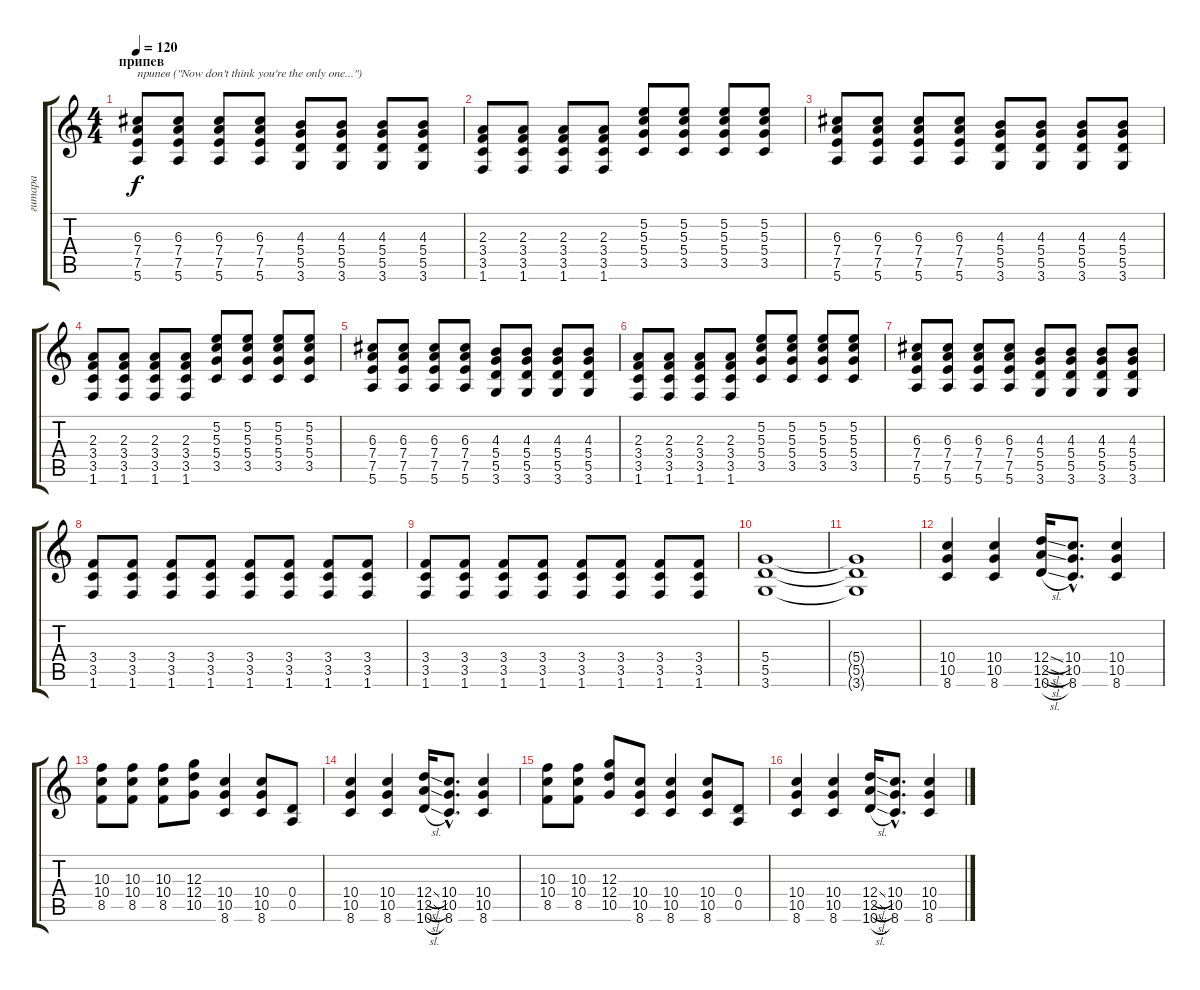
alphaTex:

\track ("гитара" "гитара") {instrument overdrivenguitar}
\staff {score tabs}
\tuning (E4 B3 G3 D3 A2 E2) {hide}
\ts (4 4)
\section ("" "припев")
\tempo 120
\clef g2
\ks c
(6.3 7.4 7.5 5.6).8{txt "припев (\"Now don't think you're the only one...\")" dy f} (6.3 7.4 7.5 5.6).8 (6.3 7.4 7.5 5.6).8 (6.3 7.4 7.5 5.6).8 (4.3 5.4 5.5 3.6).8 (4.3 5.4 5.5 3.6).8 (4.3 5.4 5.5 3.6).8 (4.3 5.4 5.5 3.6).8 |
(2.3 3.4 3.5 1.6).8 (2.3 3.4 3.5 1.6).8 (2.3 3.4 3.5 1.6).8 (2.3 3.4 3.5 1.6).8 (5.2 5.3 5.4 3.5).8 (5.2 5.3 5.4 3.5).8 (5.2 5.3 5.4 3.5).8 (5.2 5.3 5.4 3.5).8 |
(6.3 7.4 7.5 5.6).8 (6.3 7.4 7.5 5.6).8 (6.3 7.4 7.5 5.6).8 (6.3 7.4 7.5 5.6).8 (4.3 5.4 5.5 3.6).8 (4.3 5.4 5.5 3.6).8 (4.3 5.4 5.5 3.6).8 (4.3 5.4 5.5 3.6).8 |
(2.3 3.4 3.5 1.6).8 (2.3 3.4 3.5 1.6).8 (2.3 3.4 3.5 1.6).8 (2.3 3.4 3.5 1.6).8 (5.2 5.3 5.4 3.5).8 (5.2 5.3 5.4 3.5).8 (5.2 5.3 5.4 3.5).8 (5.2 5.3 5.4 3.5).8 |
(6.3 7.4 7.5 5.6).8 (6.3 7.4 7.5 5.6).8 (6.3 7.4 7.5 5.6).8 (6.3 7.4 7.5 5.6).8 (4.3 5.4 5.5 3.6).8 (4.3 5.4 5.5 3.6).8 (4.3 5.4 5.5 3.6).8 (4.3 5.4 5.5 3.6).8 |
(2.3 3.4 3.5 1.6).8 (2.3 3.4 3.5 1.6).8 (2.3 3.4 3.5 1.6).8 (2.3 3.4 3.5 1.6).8 (5.2 5.3 5.4 3.5).8 (5.2 5.3 5.4 3.5).8 (5.2 5.3 5.4 3.5).8 (5.2 5.3 5.4 3.5).8 |
(6.3 7.4 7.5 5.6).8 (6.3 7.4 7.5 5.6).8 (6.3 7.4 7.5 5.6).8 (6.3 7.4 7.5 5.6).8 (4.3 5.4 5.5 3.6).8 (4.3 5.4 5.5 3.6).8 (4.3 5.4 5.5 3.6).8 (4.3 5.4 5.5 3.6).8 |
(3.4 3.5 1.6).8 (3.4 3.5 1.6).8 (3.4 3.5 1.6).8 (3.4 3.5 1.6).8 (3.4 3.5 1.6).8 (3.4 3.5 1.6).8 (3.4 3.5 1.6).8 (3.4 3.5 1.6).8 |
(3.4 3.5 1.6).8 (3.4 3.5 1.6).8 (3.4 3.5 1.6).8 (3.4 3.5 1.6).8 (3.4 3.5 1.6).8 (3.4 3.5 1.6).8 (3.4 3.5 1.6).8 (3.4 3.5 1.6).8 |
(5.4 5.5 3.6).1 |
(5.4{t} 5.5{t} 3.6{t}).1 |
(10.4 10.5 8.6).4 (10.4 10.5 8.6).4 (12.4{sl} 12.5{sl} 10.6{sl}).16 (10.4{hac} 10.5{hac} 8.6{hac}).8{d} (10.4 10.5 8.6).4 |
(10.3 10.4 8.5).8 (10.3 10.4 8.5).8 (10.3 10.4 8.5).8 (12.3 12.4 10.5).8 (10.4 10.5 8.6).4 (10.4 10.5 8.6).8 (0.4 0.5).8 |
(10.4 10.5 8.6).4 (10.4 10.5 8.6).4 (12.4{sl} 12.5{sl} 10.6{sl}).16 (10.4{hac} 10.5{hac} 8.6{hac}).8{d} (10.4 10.5 8.6).4 |
(10.3 10.4 8.5).8 (10.3 10.4 8.5).8 (12.3 12.4 10.5).8 (10.4 10.5 8.6).8 (10.4 10.5 8.6).4 (10.4 10.5 8.6).8 (0.4 0.5).8 |
(10.4 10.5 8.6).4 (10.4 10.5 8.6).4 (12.4{sl} 12.5{sl} 10.6{sl}).16 (10.4{hac} 10.5{hac} 8.6{hac}).8{d} (10.4 10.5 8.6).4
